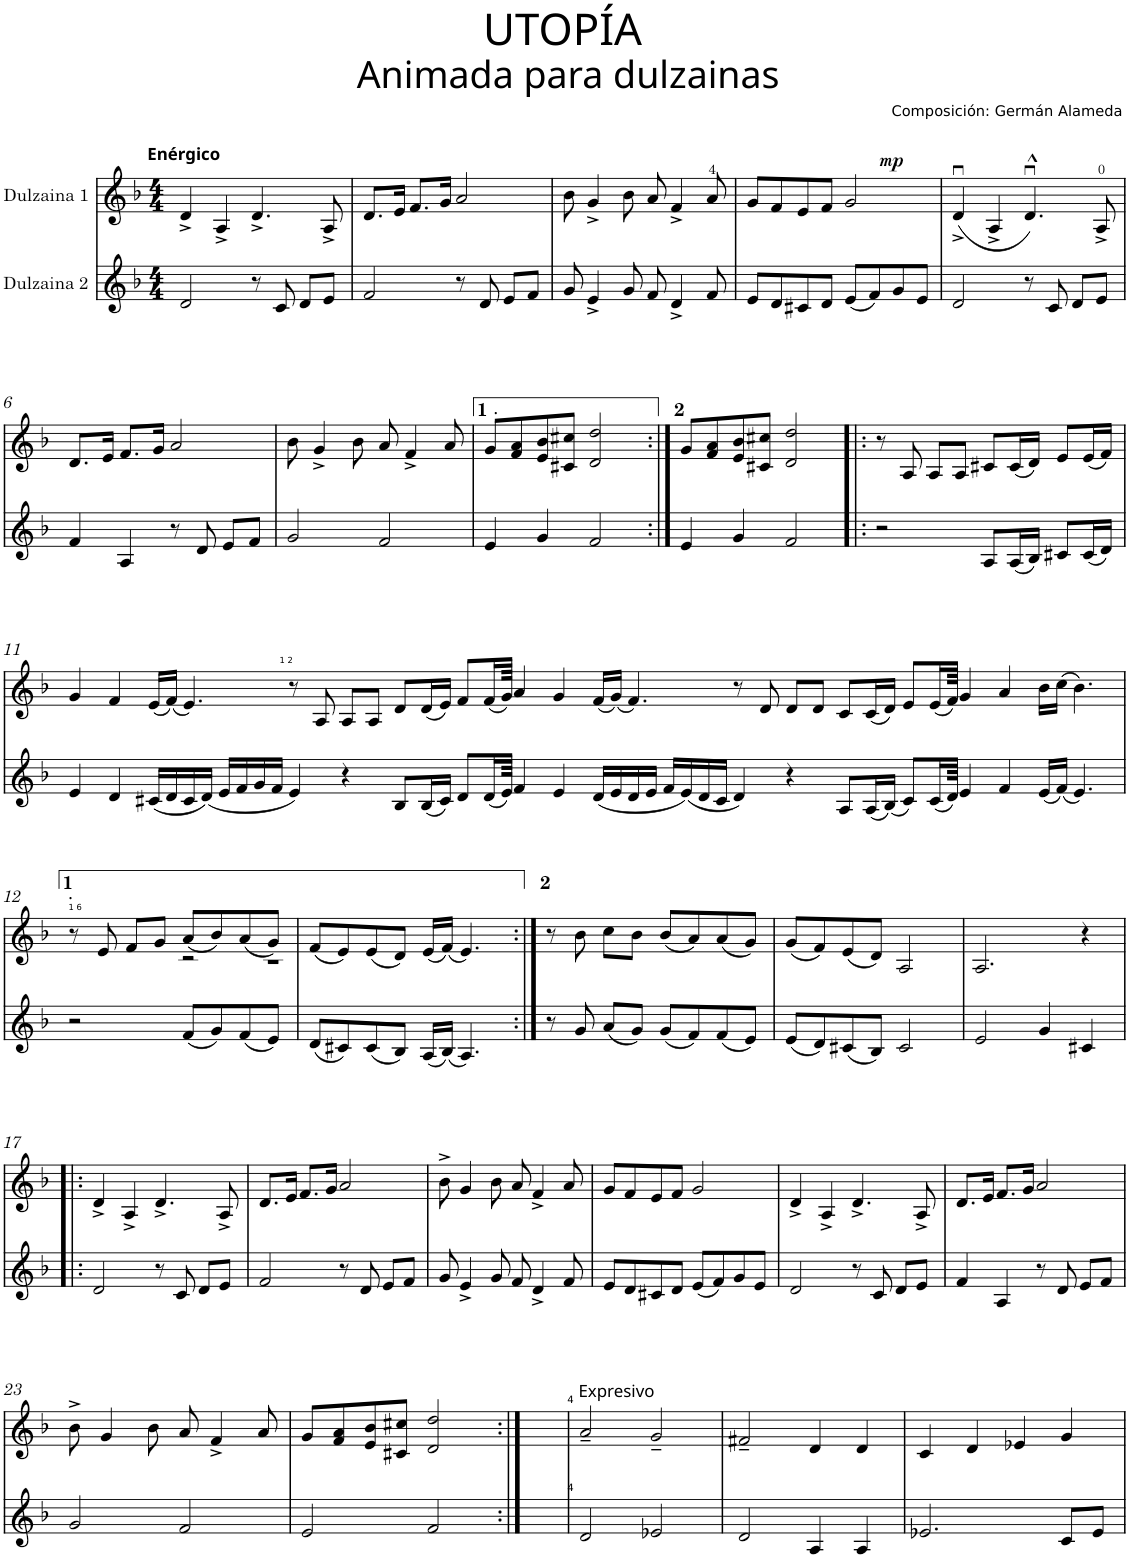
**kern	**kern	**dynam
*part2	*part1	*part1
*staff2	*staff1	*staff1
*I"Dulzaina 2	*I"Dulzaina 1	*
*clefG2	*clefG2	*
*k[b-]	*k[b-]	*
*F:	*F:	*
*M4/4	*M4/4	*
=1	=1	=1
!	!LO:TX:a:B:t=Enérgico	!
2d/	4d^/	.
.	4A^/	.
8r	4.d^/	.
8c/	.	.
8d/L	.	.
8e/J	8A^/	.
=2	=2	=2
2f/	8.d/L	.
.	16e/Jk	.
.	8.f/L	.
.	16g/Jk	.
8r	2a/	.
8d/	.	.
8e/L	.	.
8f/J	.	.
=3	=3	=3
8g/	8b-\	.
4e^/	4g^/	.
8g/	8b-\	.
8f/	8a/	.
4d^/	4f^/	.
8f/	8a/	.
=4	=4	=4
*	*^	*
8e/L	8g/L	2ryy	.
8d/	8f/	.	.
8c#X/	8e/	.	.
8d/J	8f/J	.	.
(<8e/L	2g/	8..ryy	.
8f/)	.	.	.
!	!	!	!LO:DY:a
.	.	4ryy	mp
8g/	.	.	.
8e/J	.	.	.
.	.	32ryy	.
*	*v	*v	*
=5	=5	=5
2d/	(<4du^/	.
.	4A^/	.
8r	4.du^^/)	.
8c/	.	.
8d/L	.	.
8e/J	8A^/	.
!!LO:LB:g=z
=6	=6	=6
4f/	8.d/L	.
.	16e/Jk	.
4A/	8.f/L	.
.	16g/Jk	.
8r	2a/	.
8d/	.	.
8e/L	.	.
8f/J	.	.
=7	=7	=7
2g/	8b-\	.
.	4g^/	.
.	8b-\	.
2f/	8a/	.
.	4f^/	.
.	8a/	.
=8	=8	=8
*	*^	*
4e/	8g/L	32.ryy	.
!	!	!LO:TX:a:t=.	!
.	.	2ryy	.
.	8f/ 8a/	.	.
4g/	8e/ 8b-/	.	.
.	8c#X/ 8cc#X/J	.	.
2f/	2d/ 2dd/	.	.
.	.	4ryy	.
.	.	8ryy	.
.	.	16ryy	.
.	.	64ryy	.
*	*v	*v	*
=9:|!	=9:|!	=9:|!
4e/	8g/L	.
.	8f/ 8a/	.
4g/	8e/ 8b-/	.
.	8c#X/ 8cc#X/J	.
2f/	2d/ 2dd/	.
=10!|:	=10!|:	=10!|:
2r	8r	.
.	8A/	.
.	8A/L	.
.	8A/J	.
8A/L	8c#X/L	.
(<16A/L	(<16c#/L	.
16B-/JJ)	16d/JJ)	.
8c#X/L	8e/L	.
(<16c#/L	(<16e/L	.
16d/JJ)	16f/JJ)	.
!!LO:LB:g=z
=11	=11	=11
*	*^	*
4e/	4g/	2ryy	.
4d/	4f/	.	.
(<16c#X/LL	(<16e/LL	4...ryy	.
16d/	(<16f/JJ)	.	.
16c#/	4.e/)	.	.
(<16d/JJ)	.	.	.
16e/LL	.	.	.
16f/	.	.	.
16g/	.	.	.
16f/JJ	.	.	.
!	!	!LO:TX:a:t=1 2	!
.	.	1ryy	.
4e/)	8r	.	.
.	8A/	.	.
4r	8A/L	.	.
.	8A/J	.	.
8B-/L	8d/L	.	.
(<16B-/L	(<16d/L	.	.
16c#/JJ)	16e/JJ)	.	.
8d/L	8f/L	.	.
(<16d/L	(<16f/L	.	.
64e/JJkk)	64g/JJkk)	.	.
4f/	4a/	.	.
.	.	1ryy	.
4e/	4g/	.	.
(<16d/LL	(<16f/LL	.	.
16e/	(<16g/JJ)	.	.
16d/	4.f/)	.	.
16e/JJ	.	.	.
16f/LL	.	.	.
(<16e/)	.	.	.
16d/	.	.	.
16c#/JJ	.	.	.
4d/)	8r	.	.
.	.	1ryy	.
.	8d/	.	.
4r	8d/L	.	.
.	8d/J	.	.
8A/L	8c/L	.	.
(<16A/L	(<16c/L	.	.
(<16B-/JJ)	16d/JJ)	.	.
8c#/L)	8e/L	.	.
(<16c#/L	(<16e/L	.	.
64d/JJkk)	64f/JJkk)	.	.
4e/	4g/	.	.
.	.	2...ryy	.
4f/	4a/	.	.
(<16e/LL	16b-\LL	.	.
(<16f/JJ)	(>16cc\JJ	.	.
4.e/)	4.b-\)	.	.
!!LO:LB:g=z	!!
=12	=12	=12	=12
!	!LO:TX:a:t=1 6	!	!
!	!LO:TX:a:t=.	!	!
2r	8r	2ryy	.
.	8e/	.	.
.	8f/L	.	.
.	8g/J	.	.
(<8f/L	(<8a/L	2r	.
8g/)	8b-/)	.	.
(<8f/	(<8a/	.	.
8e/J)	8g/J)	.	.
8ryy	8ryy	8r	.
*	*v	*v	*
=13	=13	=13
(<8d/L	(<8f/L	.
8c#X/)	2..r	.
(<8c#/	.	.
8B-/J)	.	.
(<16A/LL	.	.
(<16B-/JJ)	.	.
4.A/)	.	.
2..ryy	8e/)	.
.	(<8e/	.
.	8d/J)	.
.	(<16e/LL	.
.	(<16f/JJ)	.
.	4.e/)	.
=14:|!	=14:|!	=14:|!
8r	8r	.
8g/	8b-\	.
(<8a/L	8cc\L	.
8g/J)	8b-\J	.
(<8g/L	(<8b-/L	.
8f/)	8a/)	.
(<8f/	(<8a/	.
8e/J)	8g/J)	.
=15	=15	=15
(<8e/L	(<8g/L	.
8d/)	8f/)	.
(<8c#X/	(<8e/	.
8B-/J)	8d/J)	.
2c#/	2A/	.
=16	=16	=16
2e/	2.A/	.
4g/	.	.
4c#X/	4r	.
!!LO:LB:g=z
=17!|:	=17!|:	=17!|:
2d/	4d^/	.
.	4A^/	.
8r	4.d^/	.
8c/	.	.
8d/L	.	.
8e/J	8A^/	.
=18	=18	=18
2f/	8.d/L	.
.	16e/Jk	.
.	8.f/L	.
.	16g/Jk	.
8r	2a/	.
8d/	.	.
8e/L	.	.
8f/J	.	.
=19	=19	=19
8g/	8b-^\	.
4e^/	4g/	.
8g/	8b-\	.
8f/	8a/	.
4d^/	4f^/	.
8f/	8a/	.
=20	=20	=20
8e/L	8g/L	.
8d/	8f/	.
8c#X/	8e/	.
8d/J	8f/J	.
(<8e/L	2g/	.
8f/)	.	.
8g/	.	.
8e/J	.	.
=21	=21	=21
2d/	4d^/	.
.	4A^/	.
8r	4.d^/	.
8c/	.	.
8d/L	.	.
8e/J	8A^/	.
=22	=22	=22
4f/	8.d/L	.
.	16e/Jk	.
4A/	8.f/L	.
.	16g/Jk	.
8r	2a/	.
8d/	.	.
8e/L	.	.
8f/J	.	.
!!LO:LB:g=z
=23	=23	=23
2g/	8b-^\	.
.	4g/	.
.	8b-\	.
2f/	8a/	.
.	4f^/	.
.	8a/	.
=24	=24	=24
2e/	8g/L	.
.	8f/ 8a/	.
.	8e/ 8b-/	.
.	8c#X/ 8cc#X/J	.
2f/	2d/ 2dd/	.
=25:|!	=25:|!	=25:|!
*^	*^	*
1ryy	4ryy	1ryy	4ryy	.
.	8...ryy	.	8...ryy	.
!	!	!	!LO:TX:a:t=4	!
!	!LO:TX:a:t=4	!	!	!
.	2ryy	.	2ryy	.
.	64ryy	.	64ryy	.
=26	=26	=26	=26	=26
!	!	!LO:TX:a:t=Expresivo	!	!
*v	*v	*	*	*
*	*v	*v	*
2d/	2a~/	.
2e-X/	2g~/	.
=27	=27	=27
2d/	2f#X~/	.
4A/	4d/	.
4A/	4d/	.
=28	=28	=28
2.e-X/	4c/	.
.	4d/	.
.	4e-X/	.
8c/L	4g/	.
8e-/J	.	.
=	=	=
*-	*-	*-
